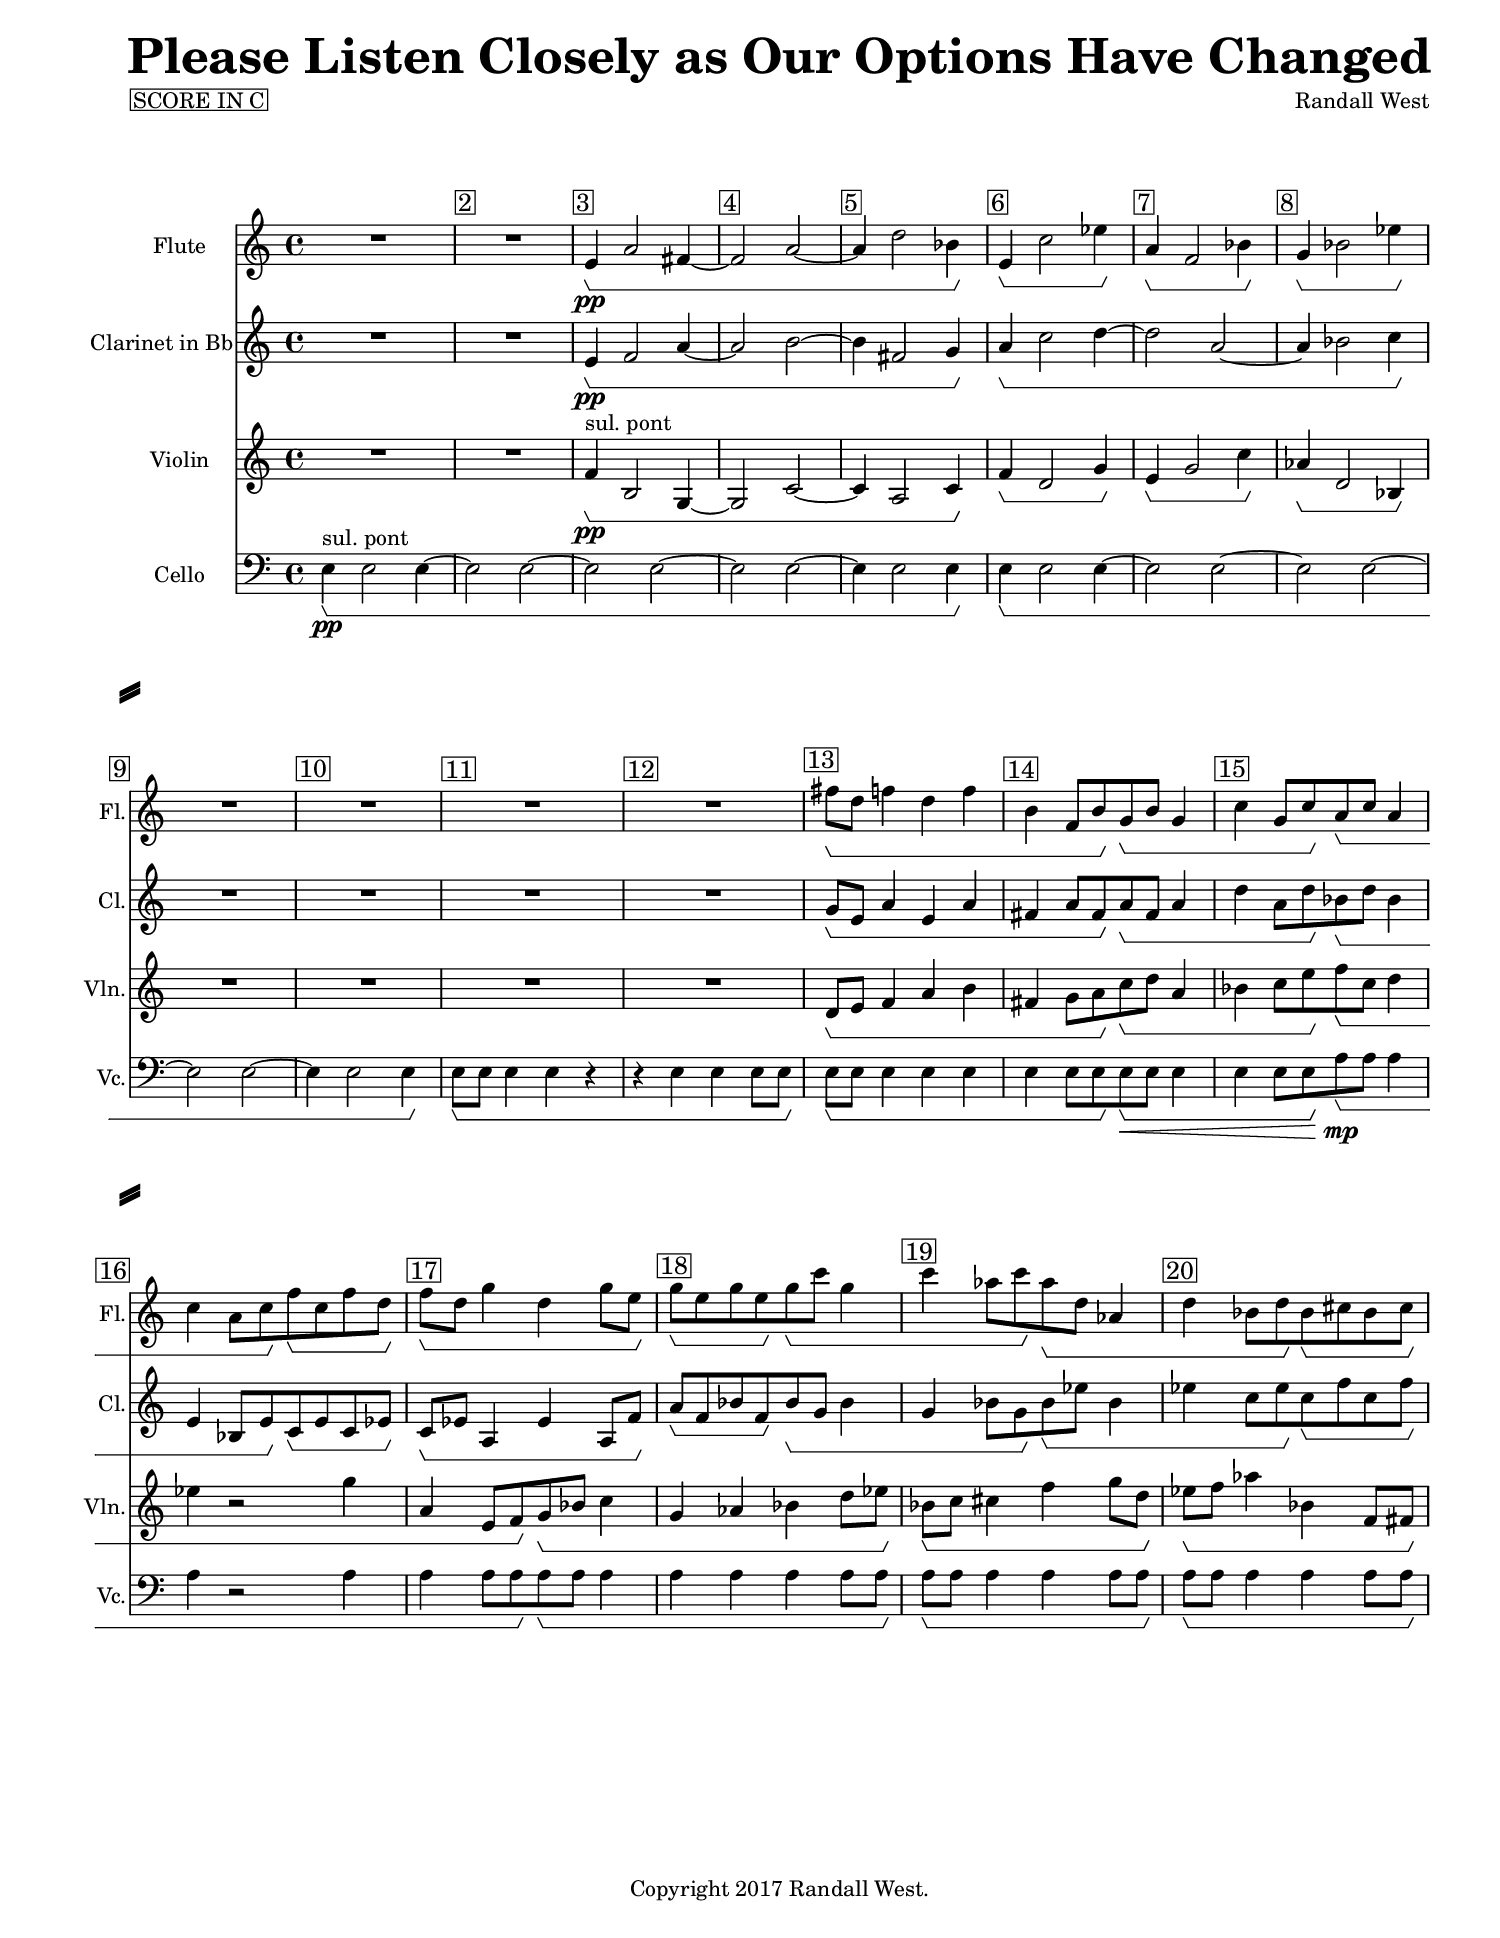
% 2017-09-17 17:06

\version "2.19.54"
\language "english"

#(set-global-staff-size 19)

\header {
    composer = "Randall West"
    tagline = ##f
    poet = \markup { \box "SCORE IN C" } %HACKY WAY TO GET SCORE IN C IN THERE !!!!!!
    title = \markup {
        \column {
            \center-align {
                \fontsize #3 {
                    "Please Listen Closely as Our Options Have Changed"
                }
            }
        }
    }
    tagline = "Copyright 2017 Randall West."
}

  #(set! paper-alist (cons '("10x13" . (cons (* 10 in) (* 13 in))) paper-alist))

  \paper {
    #(set-paper-size "10x13")
    %#(set-paper-size "letter")
    left-margin = 22\mm
    system-separator-markup = \slashSeparator
    markup-system-spacing = #'(
        (basic-distance . 0)
        (minimum-distance . 0)
        (padding . 8)
        (stretchability . 0)
    )
    system-system-spacing = #'(
        (basic-distance . 12)
        (minimum-distance . 18)
        (padding . 12)
        (stretchability . 20)
    )
}

\layout {
    \set Score.markFormatter = #format-mark-circle-letters 
    \context {        
        \Score
        
        % \remove "Bar_number_engraver"
        \override BarNumber #'break-visibility = #'#(#f #t #t)
        \override BarNumber #'font-size = #1.2
        \override BarNumber  #'stencil = #(make-stencil-boxer 0.1 0.25 ly:text-interface::print)
        
        \override RehearsalMark #'font-size = #6

    }
    \context {
        \Staff \RemoveEmptyStaves
        \override VerticalAxisGroup #'remove-first = ##t % NOTE: comment this out to show staves on first page
        \override Hairpin #'minimum-length = #6
    }
    \context {
        \RhythmicStaff \RemoveEmptyStaves
        \override VerticalAxisGroup #'remove-first = ##t % NOTE: comment this out to show staves on first page
        \override Hairpin #'minimum-length = #6
    }
    % \context {
    %     \Dynamics
    %     \consists #Measure_counter_engraver
    %     \override MeasureCounter.direction = #DOWN
    %     \override MeasureCounter.font-encoding = #'latin1
    %     \override MeasureCounter.font-shape = #'italic
    %     % to control the distance of the Dynamics context from the staff:
    %     \override VerticalAxisGroup.nonstaff-relatedstaff-spacing.padding = #3
    %     \override MeasureCounter.font-size = #1.2
    %     % NOTE... below causes an error... why?
    %     % \override MeasureCounter.stencil = #(make-stencil-boxer 0.1 0.25 ly:text-interface::print)
    % }
}


\header {}

\layout {}

\paper {}

\score {
    \new Score <<
        \context Staff = "Flute" \with {
            \consists Horizontal_bracket_engraver
        } {
            \set Staff.instrumentName = \markup { Flute }
            \set Staff.shortInstrumentName = \markup { Fl. }
            {
                \accidentalStyle modern-cautionary
                {
                    R1 * 2
                }
                e'4 \pp \startGroup
                a'2
                fs'4 ~
                fs'2
                a'2 ~
                a'4
                d''2
                bf'4 \stopGroup
                e'4 \startGroup
                c''2
                ef''4 \stopGroup
                a'4 \startGroup
                f'2
                bf'4 \stopGroup
                g'4 \startGroup
                bf'2
                ef''4 \stopGroup
                {
                    R1 * 4
                }
                fs''8 \startGroup [
                d''8 ]
                f''4
                d''4
                f''4
                b'4
                f'8 [
                b'8 \stopGroup
                g'8 \startGroup
                b'8 ]
                g'4
                c''4
                g'8 [
                c''8 \stopGroup
                a'8 \startGroup
                c''8 ]
                a'4
                c''4
                a'8 [
                c''8 \stopGroup
                f''8 \startGroup
                c''8
                f''8
                d''8 \stopGroup ]
                f''8 \startGroup [
                d''8 ]
                g''4
                d''4
                g''8 [
                e''8 \stopGroup ]
                g''8 \startGroup [
                e''8
                g''8
                e''8 \stopGroup
                g''8 \startGroup
                c'''8 ]
                g''4
                c'''4
                af''8 [
                c'''8 \stopGroup
                af''8 \startGroup
                d''8 ]
                af'4
                d''4
                bf'8 [
                d''8 \stopGroup
                bf'8 \startGroup
                cs''8
                bf'8
                cs''8 \stopGroup ]
            }
        }
        \context Staff = "Clarinet" \with {
            \consists Horizontal_bracket_engraver
        } {
            \set Staff.instrumentName = \markup { "Clarinet in Bb" }
            \set Staff.shortInstrumentName = \markup { Cl. }
            {
                \accidentalStyle modern-cautionary
                {
                    R1 * 2
                }
                e'4 \pp \startGroup
                f'2
                a'4 ~
                a'2
                b'2 ~
                b'4
                fs'2
                g'4 \stopGroup
                a'4 \startGroup
                c''2
                d''4 ~
                d''2
                a'2 ~
                a'4
                bf'2
                c''4 \stopGroup
                {
                    R1 * 4
                }
                g'8 \startGroup [
                e'8 ]
                a'4
                e'4
                a'4
                fs'4
                a'8 [
                fs'8 \stopGroup
                a'8 \startGroup
                fs'8 ]
                a'4
                d''4
                a'8 [
                d''8 \stopGroup
                bf'8 \startGroup
                d''8 ]
                bf'4
                e'4
                bf8 [
                e'8 \stopGroup
                c'8 \startGroup
                e'8
                c'8
                ef'8 \stopGroup ]
                c'8 \startGroup [
                ef'8 ]
                a4
                ef'4
                a8 [
                f'8 \stopGroup ]
                a'8 \startGroup [
                f'8
                bf'8
                f'8 \stopGroup
                bf'8 \startGroup
                g'8 ]
                bf'4
                g'4
                bf'8 [
                g'8 \stopGroup
                bf'8 \startGroup
                ef''8 ]
                bf'4
                ef''4
                c''8 [
                ef''8 \stopGroup
                c''8 \startGroup
                f''8
                c''8
                f''8 \stopGroup ]
            }
        }
        \context Staff = "Violin" \with {
            \consists Horizontal_bracket_engraver
        } {
            \set Staff.instrumentName = \markup { Violin }
            \set Staff.shortInstrumentName = \markup { Vln. }
            {
                \accidentalStyle modern-cautionary
                {
                    R1 * 2
                }
                f'4 \pp \startGroup ^ \markup { "sul. pont" }
                b2
                g4 ~
                g2
                c'2 ~
                c'4
                a2
                c'4 \stopGroup
                f'4 \startGroup
                d'2
                g'4 \stopGroup
                e'4 \startGroup
                g'2
                c''4 \stopGroup
                af'4 \startGroup
                d'2
                bf4 \stopGroup
                {
                    R1 * 4
                }
                d'8 \startGroup [
                e'8 ]
                f'4
                a'4
                b'4
                fs'4
                g'8 [
                a'8 \stopGroup
                c''8 \startGroup
                d''8 ]
                a'4
                bf'4
                c''8 [
                e''8 \stopGroup
                f''8 \startGroup
                c''8 ]
                d''4
                ef''4
                r2
                g''4
                a'4
                e'8 [
                f'8 \stopGroup
                g'8 \startGroup
                bf'8 ]
                c''4
                g'4
                af'4
                bf'4
                d''8 [
                ef''8 \stopGroup ]
                bf'8 \startGroup [
                c''8 ]
                cs''4
                f''4
                g''8 [
                d''8 \stopGroup ]
                ef''8 \startGroup [
                f''8 ]
                af''4
                bf'4
                f'8 [
                fs'8 \stopGroup ]
            }
        }
        \context Staff = "Cello" \with {
            \consists Horizontal_bracket_engraver
        } {
            \set Staff.instrumentName = \markup { Cello }
            \set Staff.shortInstrumentName = \markup { Vc. }
            \clef "bass"
            {
                \accidentalStyle modern-cautionary
                e4 \pp \startGroup ^ \markup { "sul. pont" }
                e2
                e4 ~
                e2
                e2 ~
                e2
                e2 ~
                e2
                e2 ~
                e4
                e2
                e4 \stopGroup
                e4 \startGroup
                e2
                e4 ~
                e2
                e2 ~
                e2
                e2 ~
                e2
                e2 ~
                e4
                e2
                e4 \stopGroup
                e8 \startGroup [
                e8 ]
                e4
                e4
                r4
                r4
                e4
                e4
                e8 [
                e8 \stopGroup ]
                e8 \startGroup [
                e8 ]
                e4
                e4
                e4
                e4
                e8 [
                e8 \stopGroup
                e8 \< \startGroup
                e8 ]
                e4
                e4
                e8 [
                e8 \stopGroup
                a8 \mp \startGroup
                a8 ]
                a4
                a4
                r2
                a4
                a4
                a8 [
                a8 \stopGroup
                a8 \startGroup
                a8 ]
                a4
                a4
                a4
                a4
                a8 [
                a8 \stopGroup ]
                a8 \startGroup [
                a8 ]
                a4
                a4
                a8 [
                a8 \stopGroup ]
                a8 \startGroup [
                a8 ]
                a4
                a4
                a8 [
                a8 \stopGroup ]
            }
        }
    >>
}